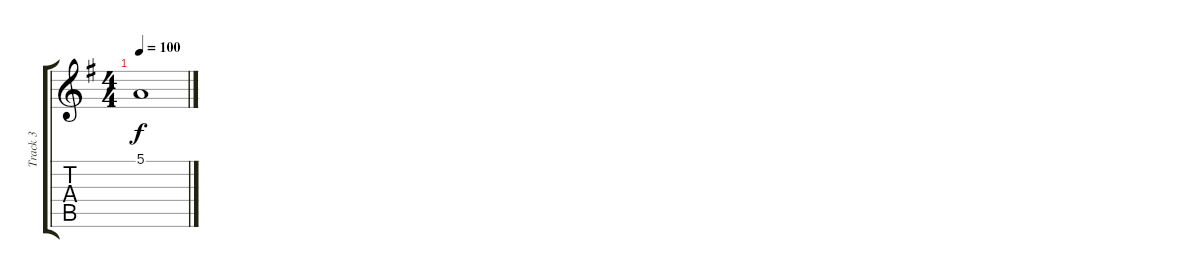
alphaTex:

\track ("Track 3" "Track 3") {instrument baritonesax}
\staff {score tabs}
\tuning (E4 B3 G3 D3 A2 E2) {hide}
\ts (4 4)
\tempo 100
\clef g2
\ks g
5.1.1{dy f}
